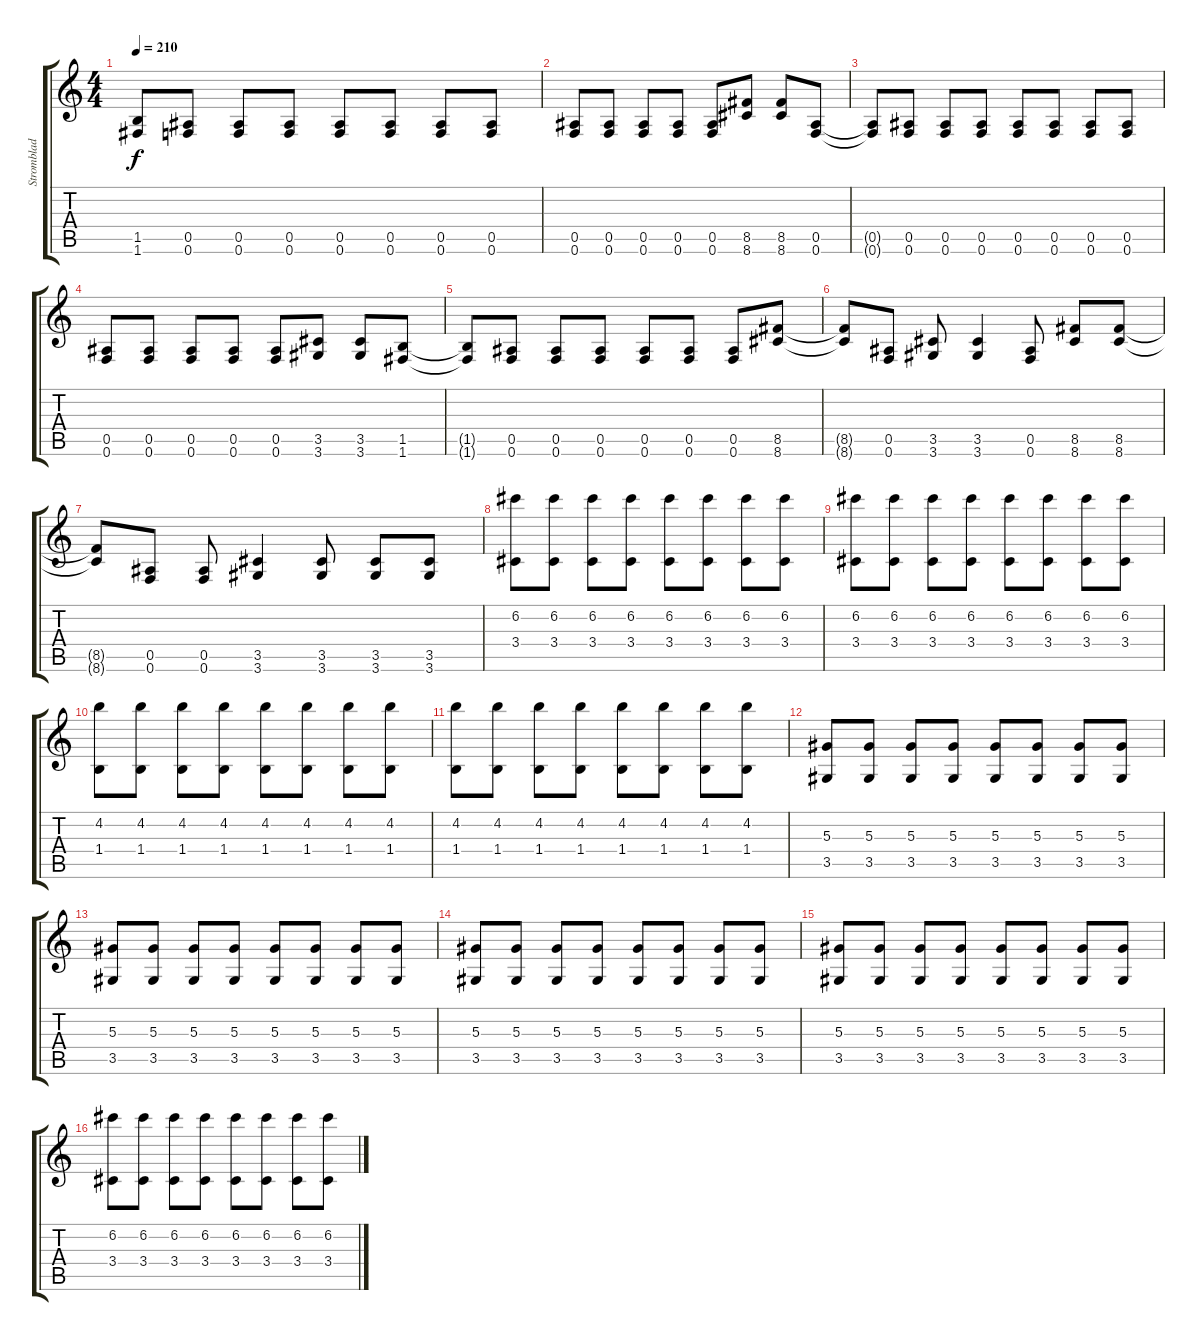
\track ("Stromblad" "Stromblad") {instrument distortionguitar}
\staff {score tabs}
\tuning (C4 G4 Eb3 Bb2 F2 Bb2) {hide}
\ts (4 4)
\tempo 210
\clef g2
\ks c
(1.5{t} 1.6{t}).8{dy f} (0.5 0.6).8 (0.5 0.6).8 (0.5 0.6).8 (0.5 0.6).8 (0.5 0.6).8 (0.5 0.6).8 (0.5 0.6).8 |
(0.5 0.6).8 (0.5 0.6).8 (0.5 0.6).8 (0.5 0.6).8 (0.5 0.6).8 (8.5 8.6).8 (8.5 8.6).8 (0.5 0.6).8 |
(0.5{t} 0.6{t}).8 (0.5 0.6).8 (0.5 0.6).8 (0.5 0.6).8 (0.5 0.6).8 (0.5 0.6).8 (0.5 0.6).8 (0.5 0.6).8 |
(0.5 0.6).8 (0.5 0.6).8 (0.5 0.6).8 (0.5 0.6).8 (0.5 0.6).8 (3.5 3.6).8 (3.5 3.6).8 (1.5 1.6).8 |
(1.5{t} 1.6{t}).8 (0.5 0.6).8 (0.5 0.6).8 (0.5 0.6).8 (0.5 0.6).8 (0.5 0.6).8 (0.5 0.6).8 (8.5 8.6).8 |
(8.5{t} 8.6{t}).8 (0.5 0.6).8 (3.5 3.6).8 (3.5 3.6).4 (0.5 0.6).8 (8.5 8.6).8 (8.5 8.6).8 |
(8.5{t} 8.6{t}).8 (0.5 0.6).8 (0.5 0.6).8 (3.5 3.6).4 (3.5 3.6).8 (3.5 3.6).8 (3.5 3.6).8 |
(6.2 3.4).8 (6.2 3.4).8 (6.2 3.4).8 (6.2 3.4).8 (6.2 3.4).8 (6.2 3.4).8 (6.2 3.4).8 (6.2 3.4).8 |
(6.2 3.4).8 (6.2 3.4).8 (6.2 3.4).8 (6.2 3.4).8 (6.2 3.4).8 (6.2 3.4).8 (6.2 3.4).8 (6.2 3.4).8 |
(4.2 1.4).8 (4.2 1.4).8 (4.2 1.4).8 (4.2 1.4).8 (4.2 1.4).8 (4.2 1.4).8 (4.2 1.4).8 (4.2 1.4).8 |
(4.2 1.4).8 (4.2 1.4).8 (4.2 1.4).8 (4.2 1.4).8 (4.2 1.4).8 (4.2 1.4).8 (4.2 1.4).8 (4.2 1.4).8 |
(5.3 3.5).8 (5.3 3.5).8 (5.3 3.5).8 (5.3 3.5).8 (5.3 3.5).8 (5.3 3.5).8 (5.3 3.5).8 (5.3 3.5).8 |
(5.3 3.5).8 (5.3 3.5).8 (5.3 3.5).8 (5.3 3.5).8 (5.3 3.5).8 (5.3 3.5).8 (5.3 3.5).8 (5.3 3.5).8 |
(5.3 3.5).8 (5.3 3.5).8 (5.3 3.5).8 (5.3 3.5).8 (5.3 3.5).8 (5.3 3.5).8 (5.3 3.5).8 (5.3 3.5).8 |
(5.3 3.5).8 (5.3 3.5).8 (5.3 3.5).8 (5.3 3.5).8 (5.3 3.5).8 (5.3 3.5).8 (5.3 3.5).8 (5.3 3.5).8 |
(6.2 3.4).8 (6.2 3.4).8 (6.2 3.4).8 (6.2 3.4).8 (6.2 3.4).8 (6.2 3.4).8 (6.2 3.4).8 (6.2 3.4).8
